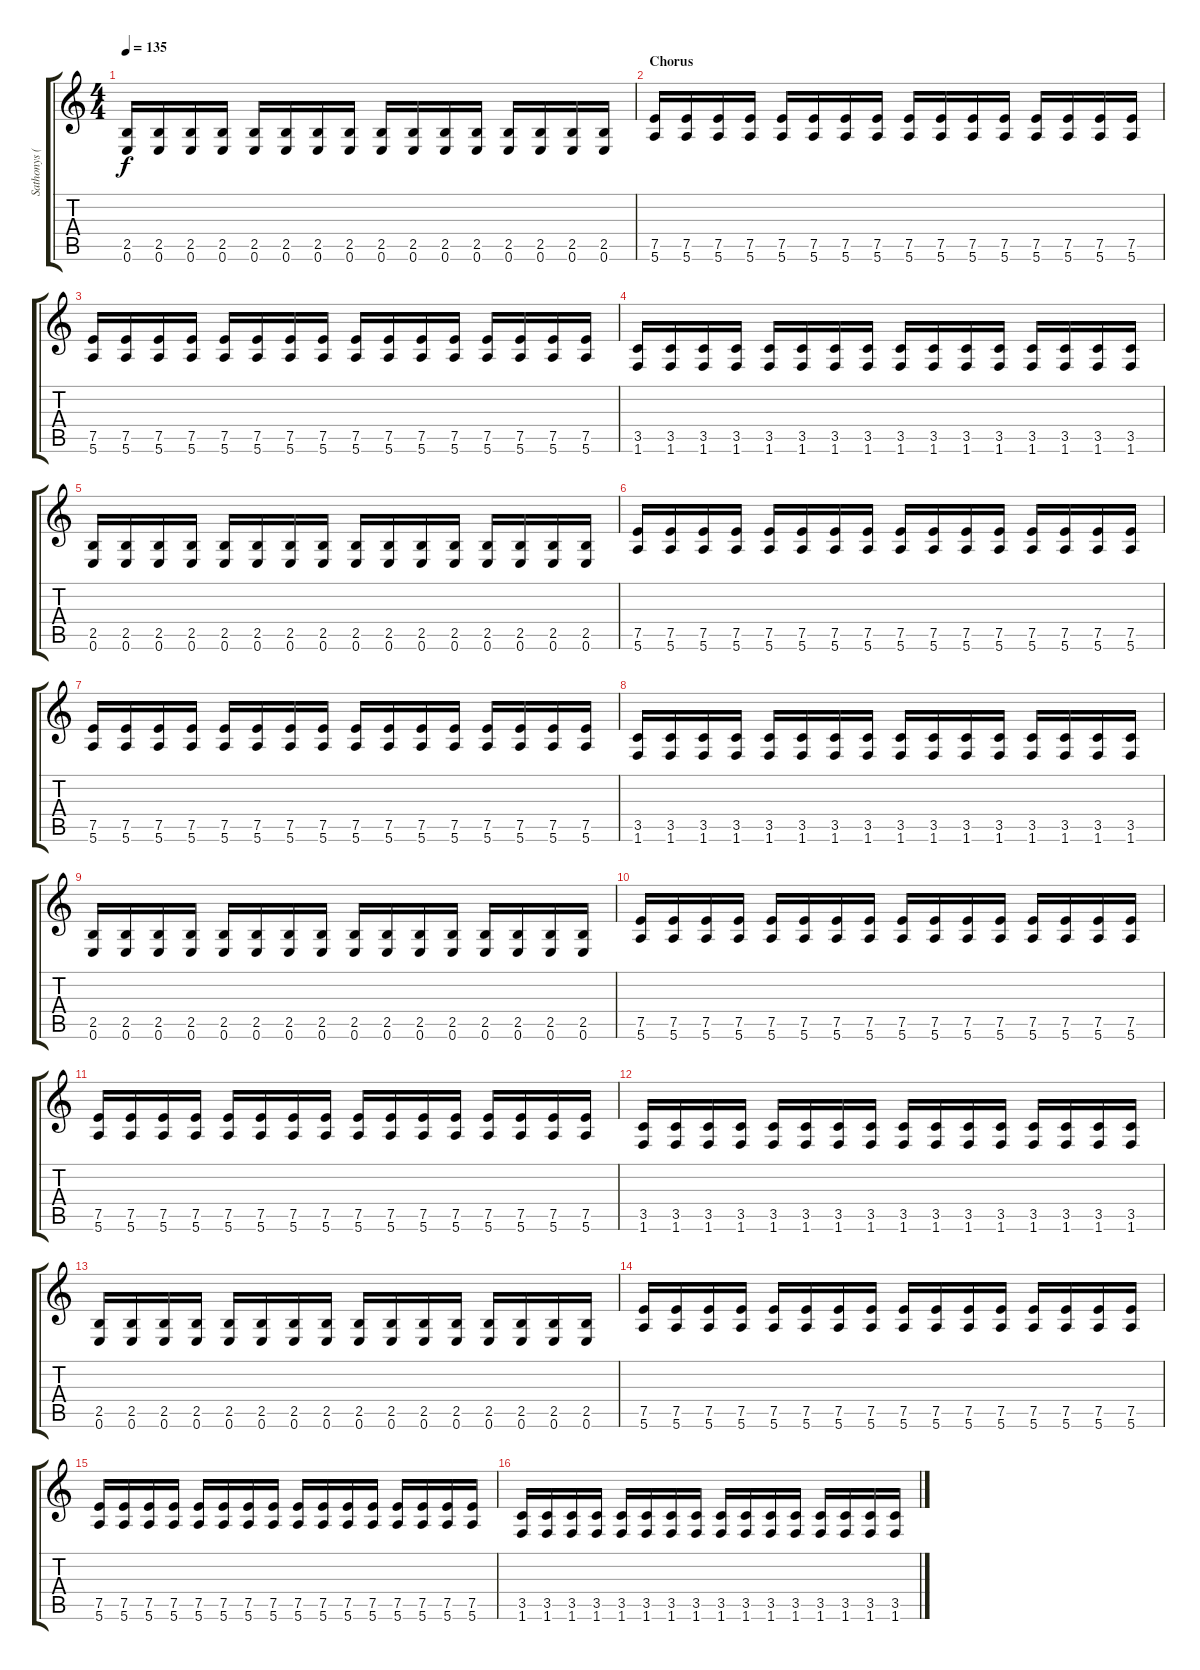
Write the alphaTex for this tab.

\track ("Sathonys (Guitar)" "Sathonys (") {instrument overdrivenguitar}
\staff {score tabs}
\tuning (E4 B3 G3 D3 A2 E2) {hide}
\ts (4 4)
\tempo 135
\clef g2
\ks c
(2.5 0.6).16{dy f} (2.5 0.6).16 (2.5 0.6).16 (2.5 0.6).16 (2.5 0.6).16 (2.5 0.6).16 (2.5 0.6).16 (2.5 0.6).16 (2.5 0.6).16 (2.5 0.6).16 (2.5 0.6).16 (2.5 0.6).16 (2.5 0.6).16 (2.5 0.6).16 (2.5 0.6).16 (2.5 0.6).16 |
\section ("" "Chorus")
(7.5 5.6).16 (7.5 5.6).16 (7.5 5.6).16 (7.5 5.6).16 (7.5 5.6).16 (7.5 5.6).16 (7.5 5.6).16 (7.5 5.6).16 (7.5 5.6).16 (7.5 5.6).16 (7.5 5.6).16 (7.5 5.6).16 (7.5 5.6).16 (7.5 5.6).16 (7.5 5.6).16 (7.5 5.6).16 |
(7.5 5.6).16 (7.5 5.6).16 (7.5 5.6).16 (7.5 5.6).16 (7.5 5.6).16 (7.5 5.6).16 (7.5 5.6).16 (7.5 5.6).16 (7.5 5.6).16 (7.5 5.6).16 (7.5 5.6).16 (7.5 5.6).16 (7.5 5.6).16 (7.5 5.6).16 (7.5 5.6).16 (7.5 5.6).16 |
(3.5 1.6).16 (3.5 1.6).16 (3.5 1.6).16 (3.5 1.6).16 (3.5 1.6).16 (3.5 1.6).16 (3.5 1.6).16 (3.5 1.6).16 (3.5 1.6).16 (3.5 1.6).16 (3.5 1.6).16 (3.5 1.6).16 (3.5 1.6).16 (3.5 1.6).16 (3.5 1.6).16 (3.5 1.6).16 |
(2.5 0.6).16 (2.5 0.6).16 (2.5 0.6).16 (2.5 0.6).16 (2.5 0.6).16 (2.5 0.6).16 (2.5 0.6).16 (2.5 0.6).16 (2.5 0.6).16 (2.5 0.6).16 (2.5 0.6).16 (2.5 0.6).16 (2.5 0.6).16 (2.5 0.6).16 (2.5 0.6).16 (2.5 0.6).16 |
(7.5 5.6).16 (7.5 5.6).16 (7.5 5.6).16 (7.5 5.6).16 (7.5 5.6).16 (7.5 5.6).16 (7.5 5.6).16 (7.5 5.6).16 (7.5 5.6).16 (7.5 5.6).16 (7.5 5.6).16 (7.5 5.6).16 (7.5 5.6).16 (7.5 5.6).16 (7.5 5.6).16 (7.5 5.6).16 |
(7.5 5.6).16 (7.5 5.6).16 (7.5 5.6).16 (7.5 5.6).16 (7.5 5.6).16 (7.5 5.6).16 (7.5 5.6).16 (7.5 5.6).16 (7.5 5.6).16 (7.5 5.6).16 (7.5 5.6).16 (7.5 5.6).16 (7.5 5.6).16 (7.5 5.6).16 (7.5 5.6).16 (7.5 5.6).16 |
(3.5 1.6).16 (3.5 1.6).16 (3.5 1.6).16 (3.5 1.6).16 (3.5 1.6).16 (3.5 1.6).16 (3.5 1.6).16 (3.5 1.6).16 (3.5 1.6).16 (3.5 1.6).16 (3.5 1.6).16 (3.5 1.6).16 (3.5 1.6).16 (3.5 1.6).16 (3.5 1.6).16 (3.5 1.6).16 |
(2.5 0.6).16 (2.5 0.6).16 (2.5 0.6).16 (2.5 0.6).16 (2.5 0.6).16 (2.5 0.6).16 (2.5 0.6).16 (2.5 0.6).16 (2.5 0.6).16 (2.5 0.6).16 (2.5 0.6).16 (2.5 0.6).16 (2.5 0.6).16 (2.5 0.6).16 (2.5 0.6).16 (2.5 0.6).16 |
(7.5 5.6).16 (7.5 5.6).16 (7.5 5.6).16 (7.5 5.6).16 (7.5 5.6).16 (7.5 5.6).16 (7.5 5.6).16 (7.5 5.6).16 (7.5 5.6).16 (7.5 5.6).16 (7.5 5.6).16 (7.5 5.6).16 (7.5 5.6).16 (7.5 5.6).16 (7.5 5.6).16 (7.5 5.6).16 |
(7.5 5.6).16 (7.5 5.6).16 (7.5 5.6).16 (7.5 5.6).16 (7.5 5.6).16 (7.5 5.6).16 (7.5 5.6).16 (7.5 5.6).16 (7.5 5.6).16 (7.5 5.6).16 (7.5 5.6).16 (7.5 5.6).16 (7.5 5.6).16 (7.5 5.6).16 (7.5 5.6).16 (7.5 5.6).16 |
(3.5 1.6).16 (3.5 1.6).16 (3.5 1.6).16 (3.5 1.6).16 (3.5 1.6).16 (3.5 1.6).16 (3.5 1.6).16 (3.5 1.6).16 (3.5 1.6).16 (3.5 1.6).16 (3.5 1.6).16 (3.5 1.6).16 (3.5 1.6).16 (3.5 1.6).16 (3.5 1.6).16 (3.5 1.6).16 |
(2.5 0.6).16 (2.5 0.6).16 (2.5 0.6).16 (2.5 0.6).16 (2.5 0.6).16 (2.5 0.6).16 (2.5 0.6).16 (2.5 0.6).16 (2.5 0.6).16 (2.5 0.6).16 (2.5 0.6).16 (2.5 0.6).16 (2.5 0.6).16 (2.5 0.6).16 (2.5 0.6).16 (2.5 0.6).16 |
(7.5 5.6).16 (7.5 5.6).16 (7.5 5.6).16 (7.5 5.6).16 (7.5 5.6).16 (7.5 5.6).16 (7.5 5.6).16 (7.5 5.6).16 (7.5 5.6).16 (7.5 5.6).16 (7.5 5.6).16 (7.5 5.6).16 (7.5 5.6).16 (7.5 5.6).16 (7.5 5.6).16 (7.5 5.6).16 |
(7.5 5.6).16 (7.5 5.6).16 (7.5 5.6).16 (7.5 5.6).16 (7.5 5.6).16 (7.5 5.6).16 (7.5 5.6).16 (7.5 5.6).16 (7.5 5.6).16 (7.5 5.6).16 (7.5 5.6).16 (7.5 5.6).16 (7.5 5.6).16 (7.5 5.6).16 (7.5 5.6).16 (7.5 5.6).16 |
(3.5 1.6).16 (3.5 1.6).16 (3.5 1.6).16 (3.5 1.6).16 (3.5 1.6).16 (3.5 1.6).16 (3.5 1.6).16 (3.5 1.6).16 (3.5 1.6).16 (3.5 1.6).16 (3.5 1.6).16 (3.5 1.6).16 (3.5 1.6).16 (3.5 1.6).16 (3.5 1.6).16 (3.5 1.6).16
